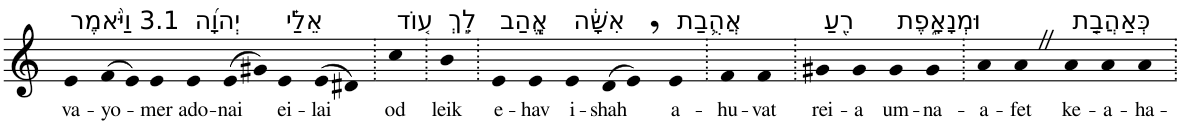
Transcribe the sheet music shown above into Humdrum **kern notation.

**kern	**text
*part1	*part1
*staff1	*staff1
*I"Piano	*
*I'Pno	*
*clefG2	*
*k[]	*
=1	=1
!LO:TX:a:t=3.1 וַיֹּ֨אמֶר	!
!	!LO:LY:b
4e	va-
!	!LO:LY:b
(>8f	-yo-
8e)	.
!	!LO:LY:b
4e	-mer
!LO:TX:a:t=יְהוָ֜ה	!
!	!LO:LY:b
4e	ado-
!	!LO:LY:b
(>8e	-nai
8g#X)	.
!LO:TX:a:t=אֵלַ֗י	!
!	!LO:LY:b
4e	ei-
!	!LO:LY:b
(>8e	-lai
8d#X)	.
=2.	=2.
!LO:TX:a:t=ע֚וֹד	!
!	!LO:LY:b
4cc	od
=3.	=3.
!LO:TX:a:t=לֵ֣ךְ	!
!	!LO:LY:b
4b	leik
=4.	=4.
!LO:TX:a:t=אֱֽהַב	!
!	!LO:LY:b
4e	e-
!	!LO:LY:b
4e	-hav
!LO:TX:a:t=אִשָּׁ֔ה	!
!	!LO:LY:b
4e	i-
!	!LO:LY:b
(>8d	-shah
8e,)	.
!LO:TX:a:t=אֲהֻ֥בַת	!
!	!LO:LY:b
4e	a-
=5.	=5.
!	!LO:LY:b
4f	-hu-
!	!LO:LY:b
4f	-vat
=6.	=6.
!LO:TX:a:t=רֵ֖עַ	!
!	!LO:LY:b
4g#X	rei-
!	!LO:LY:b
4g#	-a
!LO:TX:a:t=וּמְנָאָ֑פֶת	!
!	!LO:LY:b
4g#	um-
!	!LO:LY:b
4g#	-na-
=7.	=7.
!	!LO:LY:b
4a	-a-
!	!LO:LY:b
4aZ	-fet
!LO:TX:a:t=כְּאַהֲבַ֤ת	!
!	!LO:LY:b
4a	ke-
!	!LO:LY:b
4a	-a-
!	!LO:LY:b
4a	-ha-
=.	=.
*-	*-
